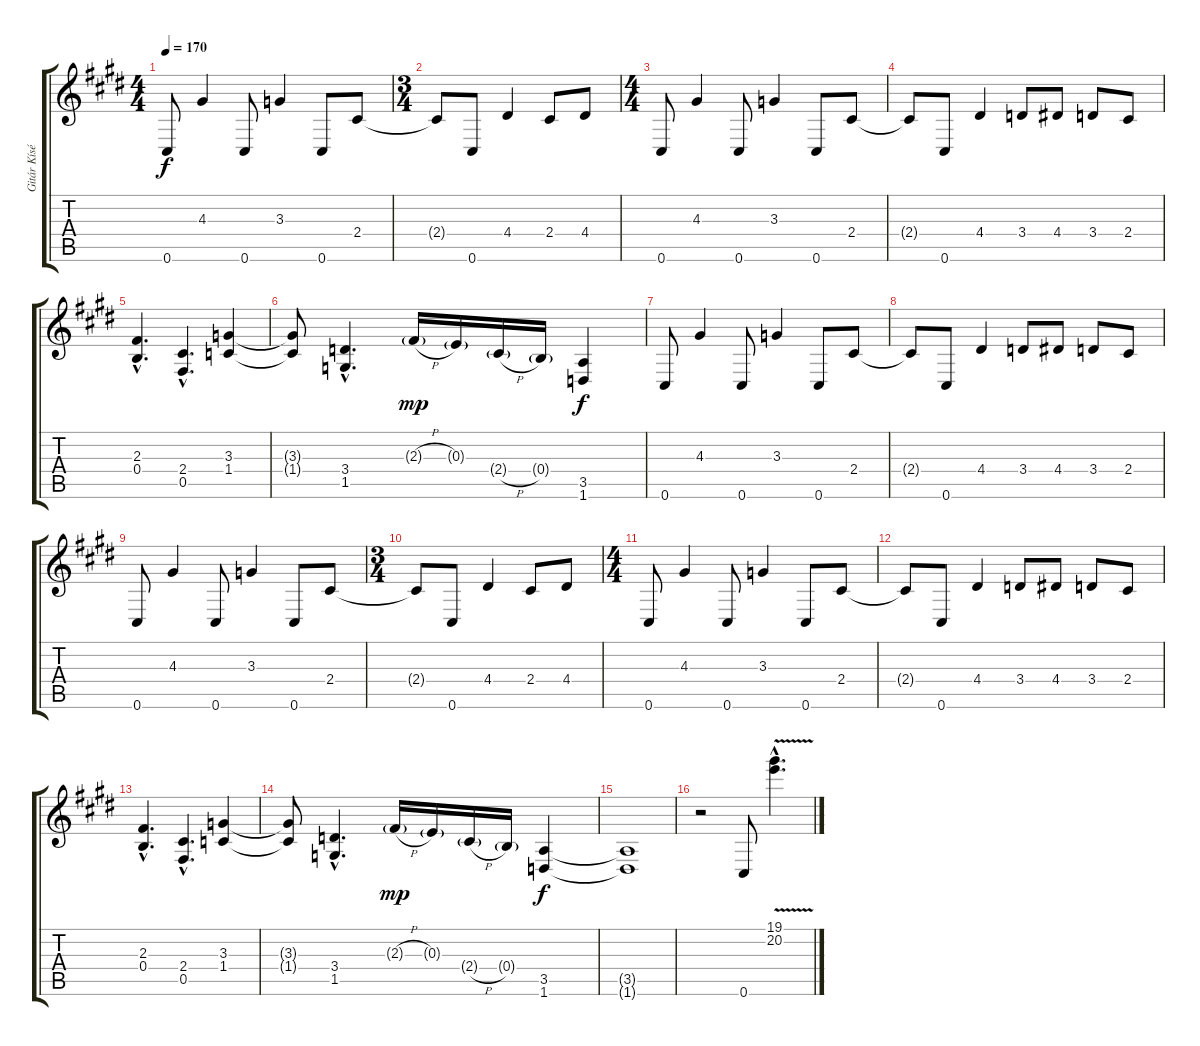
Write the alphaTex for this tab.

\track ("Gitár Kíséret 2" "Gitár Kísé") {instrument distortionguitar}
\staff {score tabs}
\tuning (Db4 Ab3 E3 B2 Gb2 Db2) {hide}
\ts (4 4)
\tempo 170
\clef g2
\ks c#minor
0.6.8{dy f} 4.3.4 0.6.8 3.3.4 0.6.8 2.4.8 |
\ts (3 4)
2.4{t}.8 0.6.8 4.4.4 2.4.8 4.4.8 |
\ts (4 4)
0.6.8 4.3.4 0.6.8 3.3.4 0.6.8 2.4.8 |
2.4{t}.8 0.6.8 4.4.4 3.4.8 4.4.8 3.4.8 2.4.8 |
(2.3{hac} 0.4{hac}).4{d} (2.4{hac} 0.5{hac}).4{d} (3.3 1.4).4 |
(3.3{t} 1.4{t}).8 (3.4{hac} 1.5{hac}).4{d} 2.3{h g}.16{dy mp} 0.3{g}.16 2.4{h g}.16 0.4{g}.16 (3.5 1.6).4{dy f} |
0.6.8 4.3.4 0.6.8 3.3.4 0.6.8 2.4.8 |
2.4{t}.8 0.6.8 4.4.4 3.4.8 4.4.8 3.4.8 2.4.8 |
0.6.8 4.3.4 0.6.8 3.3.4 0.6.8 2.4.8 |
\ts (3 4)
2.4{t}.8 0.6.8 4.4.4 2.4.8 4.4.8 |
\ts (4 4)
0.6.8 4.3.4 0.6.8 3.3.4 0.6.8 2.4.8 |
2.4{t}.8 0.6.8 4.4.4 3.4.8 4.4.8 3.4.8 2.4.8 |
(2.3{hac} 0.4{hac}).4{d} (2.4{hac} 0.5{hac}).4{d} (3.3 1.4).4 |
(3.3{t} 1.4{t}).8 (3.4{hac} 1.5{hac}).4{d} 2.3{h g}.16{dy mp} 0.3{g}.16 2.4{h g}.16 0.4{g}.16 (3.5 1.6).4{dy f} |
(3.5{t} 1.6{t}).1 |
r.2 0.6.8 (19.1{v hac} 20.2{hac}).4{d}
